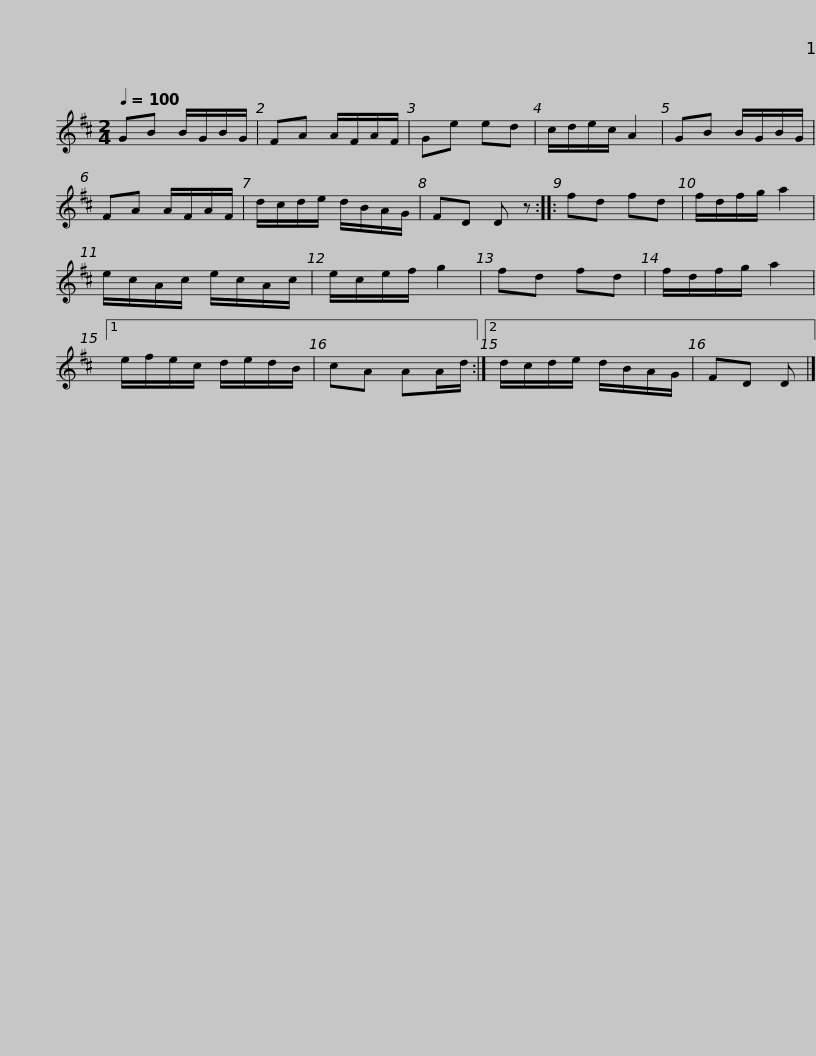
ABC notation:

X:1
L:1/8
Q:1/4=100
M:2/4
I:linebreak $
K:none
V:1 treble transpose="8 "
V:1
[K:D] GB B/G/B/G/ | FA A/F/A/F/ | Ge ed | c/d/e/c/ A2 | GB B/G/B/G/ | %5
 FA A/F/A/F/ | d/c/d/e/ d/B/A/G/ | FD D z ::$ fd fd | f/d/f/g/ a2 | %10
 e/c/A/c/ e/c/A/c/ | e/c/e/f/ g2 | fd fd | f/d/f/g/ a2 |1 e/f/e/c/ d/e/d/B/ | %15
 cA AA/d/ :|2$ d/c/d/e/ d/B/A/G/ | FD D |] %18
